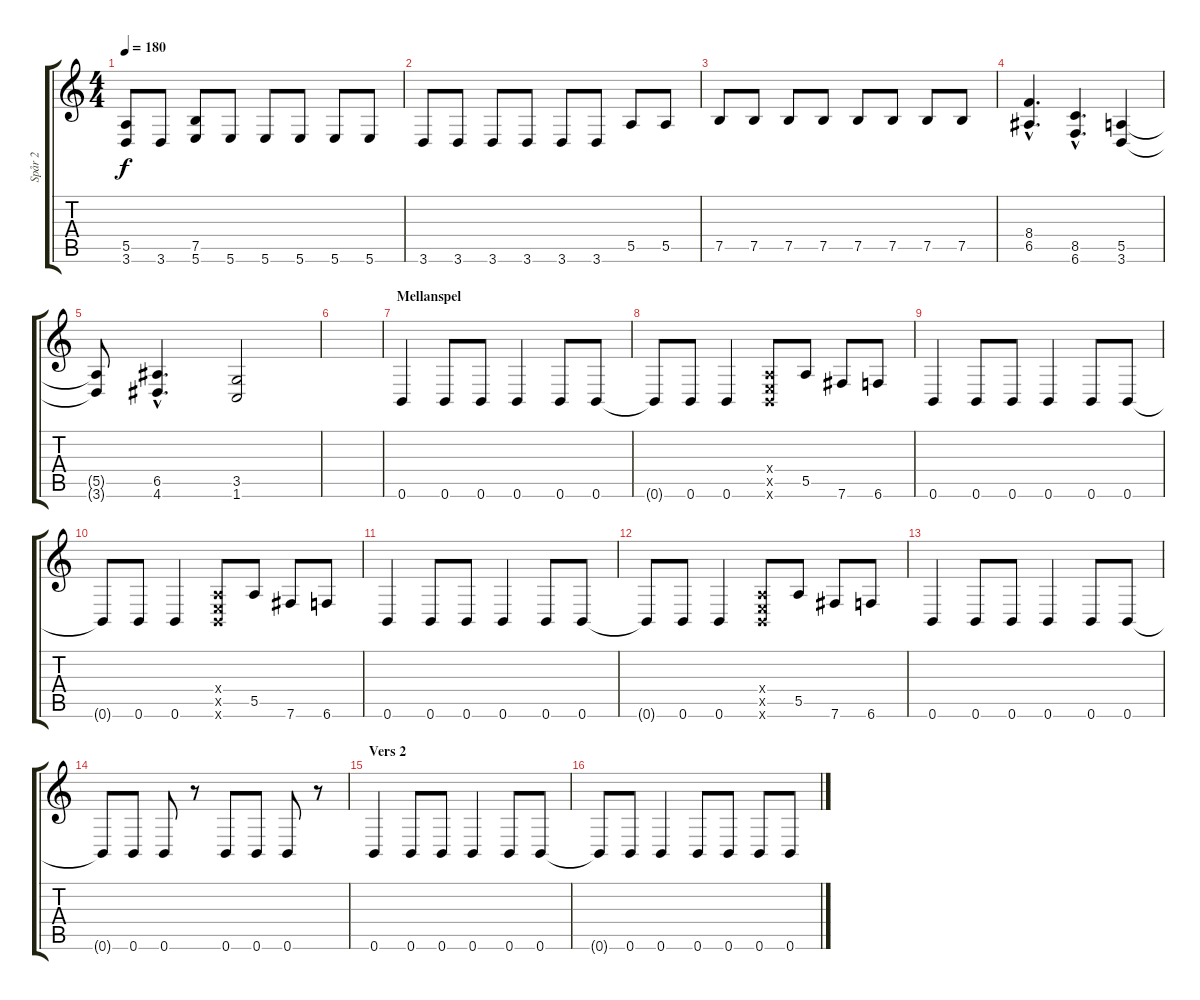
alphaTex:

\track ("Spår 2" "Spår 2") {instrument distortionguitar}
\staff {score tabs}
\tuning (B3 Gb3 D3 A2 E2 B1) {hide}
\ts (4 4)
\tempo 180
\clef g2
\ks c
(5.5 3.6).8{dy f} 3.6.8 (7.5 5.6).8 5.6.8 5.6.8 5.6.8 5.6.8 5.6.8 |
3.6.8 3.6.8 3.6.8 3.6.8 3.6.8 3.6.8 5.5.8 5.5.8 |
7.5.8 7.5.8 7.5.8 7.5.8 7.5.8 7.5.8 7.5.8 7.5.8 |
(8.4{hac} 6.5{hac}).4{d} (8.5{hac} 6.6{hac}).4{d} (5.5 3.6).4 |
(5.5{t} 3.6{t}).8 (6.5{hac} 4.6{hac}).4{d} (3.5 1.6).2 |
|
\section ("" "Mellanspel")
0.6.4 0.6.8 0.6.8 0.6.4 0.6.8 0.6.8 |
0.6{t}.8 0.6.8 0.6.4 (0.4{x} 0.5{x} 0.6{x}).8 5.5.8 7.6.8 6.6.8 |
0.6.4 0.6.8 0.6.8 0.6.4 0.6.8 0.6.8 |
0.6{t}.8 0.6.8 0.6.4 (0.4{x} 0.5{x} 0.6{x}).8 5.5.8 7.6.8 6.6.8 |
0.6.4 0.6.8 0.6.8 0.6.4 0.6.8 0.6.8 |
0.6{t}.8 0.6.8 0.6.4 (0.4{x} 0.5{x} 0.6{x}).8 5.5.8 7.6.8 6.6.8 |
0.6.4 0.6.8 0.6.8 0.6.4 0.6.8 0.6.8 |
0.6{t}.8 0.6.8 0.6.8 r.8 0.6.8 0.6.8 0.6.8 r.8 |
\section ("" "Vers 2")
0.6.4 0.6.8 0.6.8 0.6.4 0.6.8 0.6.8 |
0.6{t}.8 0.6.8 0.6.4 0.6.8 0.6.8 0.6.8 0.6.8
